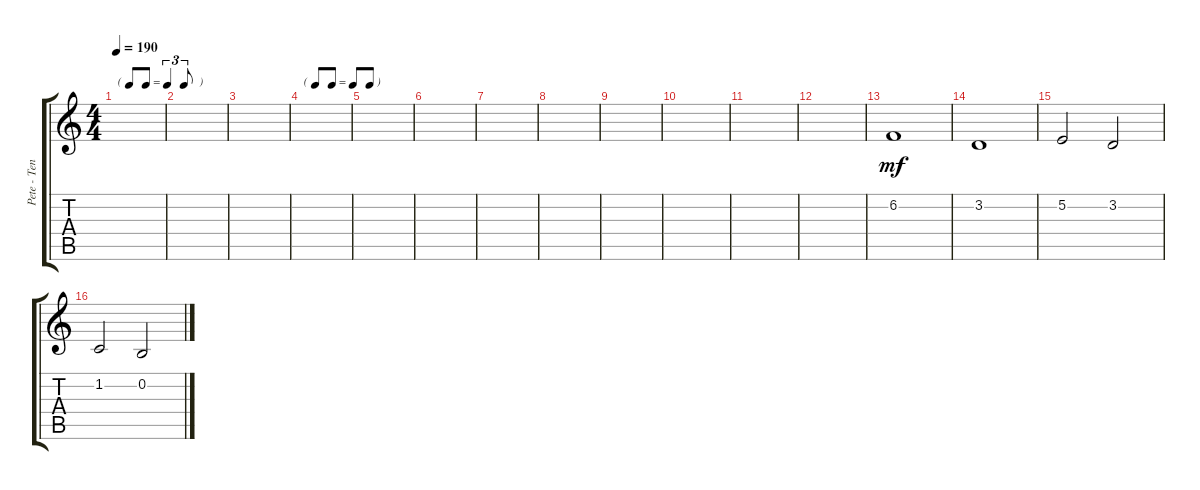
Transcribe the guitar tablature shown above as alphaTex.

\track ("Pete - Tenor Sax" "Pete - Ten") {instrument tenorsax}
\staff {score tabs}
\tuning (E4 B3 G3 D3 A2 E2) {hide}
\ts (4 4)
\tf triplet8th
\tempo 190
\clef g2
\ks c
|
|
|
\tf none
|
|
|
|
|
|
|
|
|
6.2.1{dy mf volume 15} |
3.2.1 |
5.2.2 3.2.2 |
1.2.2 0.2.2
